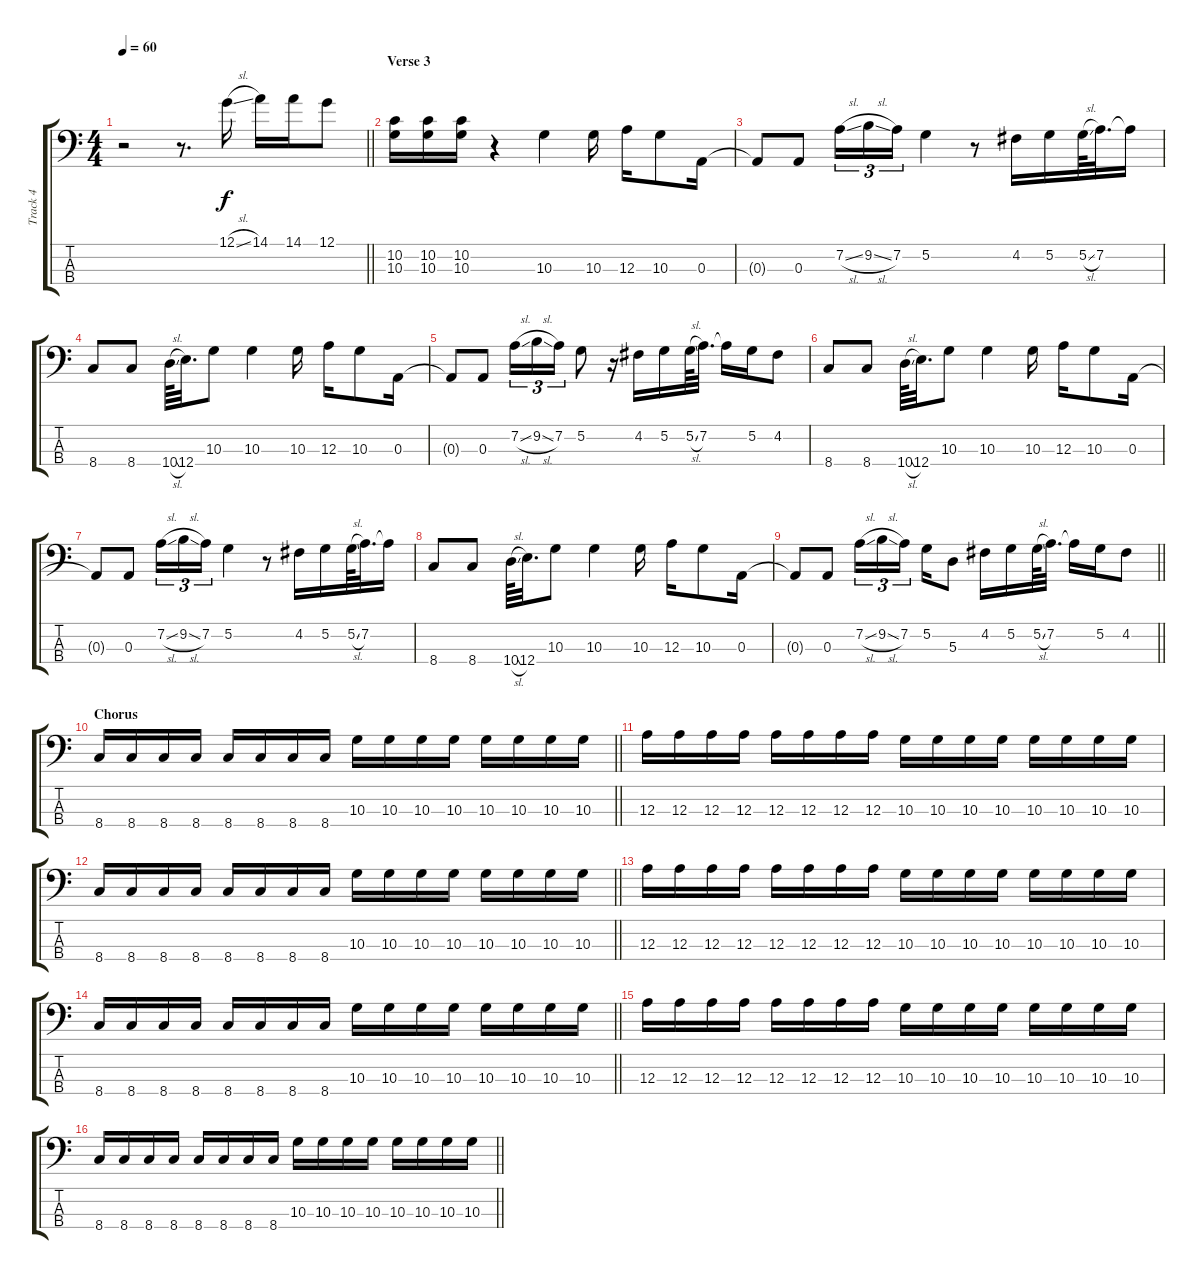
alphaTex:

\track ("Track 4" "Track 4") {instrument electricbassfinger}
\staff {score tabs}
\tuning (G2 D2 A1 E1) {hide}
\ts (4 4)
\tempo 60
\clef f4
\barLineRight lightlight
\ks c
r.2{dy f} r.8{d} 12.1{sl}.16 14.1.16 14.1.16 12.1.8 |
\section ("" "Verse 3")
(10.2 10.3).16 (10.2 10.3).16 (10.2 10.3).16 r.4 10.3.4 10.3.16 12.3.16 10.3.8 0.3.16 |
0.3{t}.8 0.3.8 7.2{sl}.16{tu (3 2)} 9.2{sl}.16{tu (3 2)} 7.2.16{tu (3 2)} 5.2.4 r.8 4.2.16 5.2.16 5.2{sl}.64 7.2.32{d} 7.2{t}.16 |
8.4.8 8.4.8 10.4{sl}.64 12.4.32{d} 10.3.8 10.3.4 10.3.16 12.3.16 10.3.8 0.3.16 |
0.3{t}.8 0.3.8 7.2{sl}.16{tu (3 2)} 9.2{sl}.16{tu (3 2)} 7.2.16{tu (3 2)} 5.2.8 r.16 4.2.16 5.2.16 5.2{sl}.64 7.2.32{d} 7.2{t}.16 5.2.16 4.2.8 |
8.4.8 8.4.8 10.4{sl}.64 12.4.32{d} 10.3.8 10.3.4 10.3.16 12.3.16 10.3.8 0.3.16 |
0.3{t}.8 0.3.8 7.2{sl}.16{tu (3 2)} 9.2{sl}.16{tu (3 2)} 7.2.16{tu (3 2)} 5.2.4 r.8 4.2.16 5.2.16 5.2{sl}.64 7.2.32{d} 7.2{t}.16 |
8.4.8 8.4.8 10.4{sl}.64 12.4.32{d} 10.3.8 10.3.4 10.3.16 12.3.16 10.3.8 0.3.16 |
\barLineRight lightlight
0.3{t}.8 0.3.8 7.2{sl}.16{tu (3 2)} 9.2{sl}.16{tu (3 2)} 7.2.16{tu (3 2) beam splitsecondary} 5.2.16 5.3.8 4.2.16 5.2.16 5.2{sl}.64 7.2.32{d} 7.2{t}.16 5.2.16 4.2.8 |
\section ("" "Chorus")
\barLineRight lightlight
8.4.16 8.4.16 8.4.16 8.4.16 8.4.16 8.4.16 8.4.16 8.4.16 10.3.16 10.3.16 10.3.16 10.3.16 10.3.16 10.3.16 10.3.16 10.3.16 |
12.3.16 12.3.16 12.3.16 12.3.16 12.3.16 12.3.16 12.3.16 12.3.16 10.3.16 10.3.16 10.3.16 10.3.16 10.3.16 10.3.16 10.3.16 10.3.16 |
\barLineRight lightlight
8.4.16 8.4.16 8.4.16 8.4.16 8.4.16 8.4.16 8.4.16 8.4.16 10.3.16 10.3.16 10.3.16 10.3.16 10.3.16 10.3.16 10.3.16 10.3.16 |
12.3.16 12.3.16 12.3.16 12.3.16 12.3.16 12.3.16 12.3.16 12.3.16 10.3.16 10.3.16 10.3.16 10.3.16 10.3.16 10.3.16 10.3.16 10.3.16 |
\barLineRight lightlight
8.4.16 8.4.16 8.4.16 8.4.16 8.4.16 8.4.16 8.4.16 8.4.16 10.3.16 10.3.16 10.3.16 10.3.16 10.3.16 10.3.16 10.3.16 10.3.16 |
12.3.16 12.3.16 12.3.16 12.3.16 12.3.16 12.3.16 12.3.16 12.3.16 10.3.16 10.3.16 10.3.16 10.3.16 10.3.16 10.3.16 10.3.16 10.3.16 |
\barLineRight lightlight
8.4.16 8.4.16 8.4.16 8.4.16 8.4.16 8.4.16 8.4.16 8.4.16 10.3.16 10.3.16 10.3.16 10.3.16 10.3.16 10.3.16 10.3.16 10.3.16
